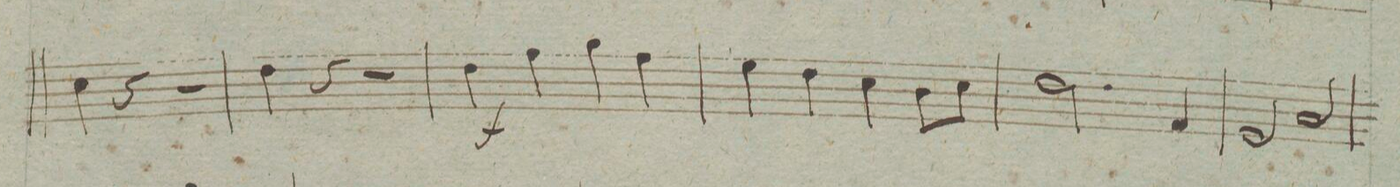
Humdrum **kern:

**kern	**dynam
*I"Baſso	*
*clefF4	*
*k[b-]	*
*met(c|)	*
*M2/2	*
4E\	.
4r	.
2r	.
=54	=54
4F\	.
4r	.
2r	.
=55	=55
4F\	f
4A\	.
4B-\	.
4A\	.
=56	=56
4G\	.
4F\	.
4E\	.
8D\L	.
8E\J	.
=57	=57
2.F\	.
4AA/	.
=58	=58
2GG/	.
2C/	.
=59	=59
*-	*-
